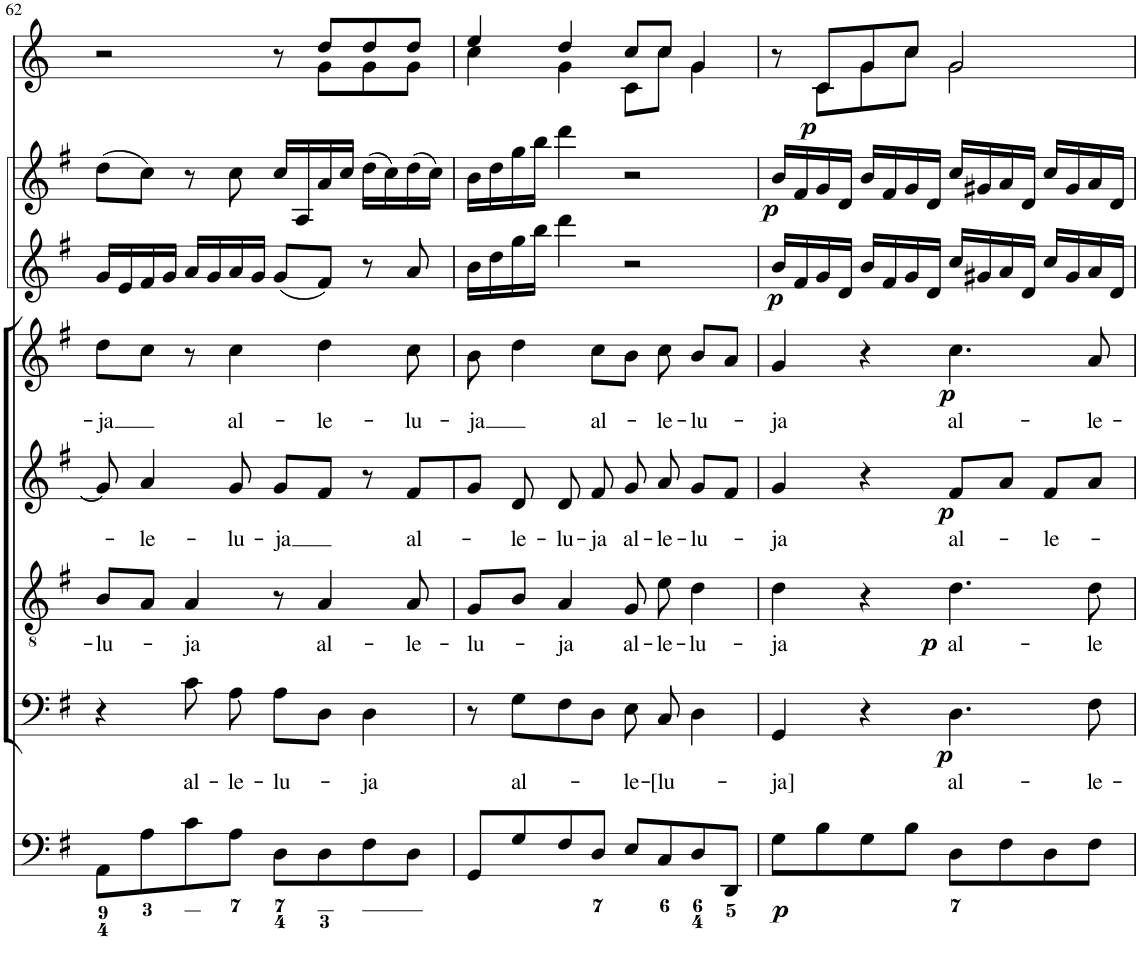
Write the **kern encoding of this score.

**kern	**dynam	**kern	**text	**dynam	**kern	**text	**dynam	**kern	**text	**dynam	**kern	**text	**dynam	**kern	**dynam	**kern	**dynam	**kern	**dynam
*part8	*part8	*part7	*part7	*part7	*part6	*part6	*part6	*part5	*part5	*part5	*part4	*part4	*part4	*part3	*part3	*part2	*part2	*part1	*part1
*staff8	*staff8	*staff7	*staff7	*staff7	*staff6	*staff6	*staff6	*staff5	*staff5	*staff5	*staff4	*staff4	*staff4	*staff3	*staff3	*staff2	*staff2	*staff1	*staff1
*I"Organ	*	*I"Voice	*	*	*I"Tenor	*	*	*I"Alto	*	*	*I"Voice	*	*	*I"Violin	*	*I"Violini	*	*I"Corni in G	*
*	*	*	*	*	*	*	*	*	*	*	*	*	*	*I'Vln	*	*I'Vln	*	*	*
!!LO:PB:g=z
*clefF4	*	*clefF4	*	*	*clefGv2	*	*	*clefG2	*	*	*clefG2	*	*	*clefG2	*	*clefG2	*	*clefG2	*
*	*	*	*	*	*	*	*	*	*	*	*	*	*	*	*	*	*	*Trd3c5	*
*k[f#]	*	*k[f#]	*	*	*k[f#]	*	*	*k[f#]	*	*	*k[f#]	*	*	*k[f#]	*	*k[f#]	*	*k[]	*
*M4/4	*	*M4/4	*	*	*M4/4	*	*	*M4/4	*	*	*M4/4	*	*	*M4/4	*	*M4/4	*	*M4/4	*
*met(c)	*	*met(c)	*	*	*met(c)	*	*	*met(c)	*	*	*met(c)	*	*	*met(c)	*	*met(c)	*	*met(c)	*
=62	=62	=62	=62	=62	=62	=62	=62	=62	=62	=62	=62	=62	=62	=62	=62	=62	=62	=62	=62
!	!	!	!	!	!	!LO:LY:b	!	!	!	!	!	!LO:LY:b	!	!	!	!	!	!	!
*	*	*	*	*	*	*	*	*	*	*	*	*	*	*	*	*	*	*^	*
8AA\L	.	4r	.	.	8B/L	-lu-	.	8g/]	.	.	8dd\L	-ja	.	16g/LL	.	(8dd\L	.	2r	8ryy	.
.	.	.	.	.	.	.	.	.	.	.	.	.	.	16e/	.	.	.	.	.	.
*	*	*	*	*	*	*	*	*	*	*	*	*	*	*	*	*	*	*v	*v	*
!	!	!	!	!	!	!	!	!	!LO:LY:b	!	!	!	!	!	!	!	!	!	!
8A\	.	.	.	.	8A/J	.	.	4a/	-le-	.	8cc\J	.	.	16f#/	.	8cc\J)	.	.	.
.	.	.	.	.	.	.	.	.	.	.	.	.	.	16g/JJ	.	.	.	.	.
!	!	!	!LO:LY:b	!	!	!LO:LY:b	!	!	!	!	!	!	!	!	!	!	!	!	!
8c\	.	8c\	al-	.	4A/	-ja	.	.	.	.	8r	.	.	16a/LL	.	8r	.	.	.
.	.	.	.	.	.	.	.	.	.	.	.	.	.	16g/	.	.	.	.	.
!	!	!	!LO:LY:b	!	!	!	!	!	!LO:LY:b	!	!	!LO:LY:b	!	!	!	!	!	!	!
8A\J	.	8A\	-le-	.	.	.	.	8g/	-lu-	.	4cc\	al-	.	16a/	.	8cc\	.	.	.
.	.	.	.	.	.	.	.	.	.	.	.	.	.	16g/JJ	.	.	.	.	.
!	!	!	!LO:LY:b	!	!	!	!	!	!LO:LY:b	!	!	!	!	!	!	!	!	!	!
8D\L	.	8A\L	-lu-	.	8r	.	.	8g/L	-ja	.	.	.	.	(8g/L	.	16cc/LL	.	8r	.
.	.	.	.	.	.	.	.	.	.	.	.	.	.	.	.	16A/	.	.	.
!	!	!	!	!	!	!LO:LY:b	!	!	!	!	!	!LO:LY:b	!	!	!	!	!	!	!
*	*	*	*	*	*	*	*	*	*	*	*	*	*	*	*	*	*	*^	*
8D\	.	8D\J	.	.	4A/	al-	.	8f#/J	.	.	4dd\	-le-	.	8f#/J)	.	16a/	.	8dd/L	8g\L	.
.	.	.	.	.	.	.	.	.	.	.	.	.	.	.	.	16cc/JJ	.	.	.	.
!	!	!	!LO:LY:b	!	!	!	!	!	!	!	!	!	!	!	!	!	!	!	!	!
8F#\	.	4D\	-ja	.	.	.	.	8r	.	.	.	.	.	8r	.	(16dd\LL	.	8dd/	8g\	.
.	.	.	.	.	.	.	.	.	.	.	.	.	.	.	.	16cc\)	.	.	.	.
!	!	!	!	!	!	!LO:LY:b	!	!	!LO:LY:b	!	!	!LO:LY:b	!	!	!	!	!	!	!	!
8D\J	.	.	.	.	8A/	-le-	.	8f#/L	al-	.	8cc\	-lu-	.	8a/	.	(16dd\	.	8dd/J	8g\J	.
.	.	.	.	.	.	.	.	.	.	.	.	.	.	.	.	16cc\JJ)	.	.	.	.
=63	=63	=63	=63	=63	=63	=63	=63	=63	=63	=63	=63	=63	=63	=63	=63	=63	=63	=63	=63	=63
!	!	!	!	!	!	!LO:LY:b	!	!	!	!	!	!LO:LY:b	!	!	!	!	!	!	!	!
8GG/L	.	8r	.	.	8G/L	-lu-	.	8g/J	.	.	8b\	-ja	.	16b\LL	.	16b\LL	.	4ee/	4cc\	.
.	.	.	.	.	.	.	.	.	.	.	.	.	.	16dd\	.	16dd\	.	.	.	.
!	!	!	!LO:LY:b	!	!	!	!	!	!LO:LY:b	!	!	!	!	!	!	!	!	!	!	!
8G/	.	8G\L	al-	.	8B/J	.	.	8d/	-le-	.	4dd\	.	.	16gg\	.	16gg\	.	.	.	.
.	.	.	.	.	.	.	.	.	.	.	.	.	.	16bb\JJ	.	16bb\JJ	.	.	.	.
!	!	!	!	!	!	!LO:LY:b	!	!	!LO:LY:b	!	!	!	!	!	!	!	!	!	!	!
8F#/	.	8F#\	.	.	4A/	-ja	.	8d/	-lu-	.	.	.	.	4ddd\	.	4ddd\	.	4dd/	4g\	.
!	!	!	!	!	!	!	!	!	!LO:LY:b	!	!	!LO:LY:b	!	!	!	!	!	!	!	!
8D/J	.	8D\J	.	.	.	.	.	8f#/	-ja	.	8cc\L	al-	.	.	.	.	.	.	.	.
!	!	!	!LO:LY:b	!	!	!LO:LY:b	!	!	!LO:LY:b	!	!	!	!	!	!	!	!	!	!	!
8E/L	.	8E\	-le-	.	8G/	al-	.	8g/	al-	.	8b\J	.	.	2r	.	2r	.	8cc/L	8c\L	.
!	!	!	!LO:LY:b	!	!	!LO:LY:b	!	!	!LO:LY:b	!	!	!LO:LY:b	!	!	!	!	!	!	!	!
8C/	.	8C/	-[lu-	.	8e\	-le-	.	8a/	-le-	.	8cc\	-le-	.	.	.	.	.	8cc/J	8cc\J	.
!	!	!	!	!	!	!LO:LY:b	!	!	!LO:LY:b	!	!	!LO:LY:b	!	!	!	!	!	!	!	!
8D/	.	4D\	.	.	4d\	-lu-	.	8g/L	-lu-	.	8b/L	-lu-	.	.	.	.	.	4g/	4g\	.
8DD/J	.	.	.	.	.	.	.	8f#/J	.	.	8a/J	.	.	.	.	.	.	.	.	.
=64	=64	=64	=64	=64	=64	=64	=64	=64	=64	=64	=64	=64	=64	=64	=64	=64	=64	=64	=64	=64
!	!LO:DY:b	!	!LO:LY:b	!	!	!LO:LY:b	!	!	!LO:LY:b	!	!	!LO:LY:b	!	!	!LO:DY:b	!	!LO:DY:b	!	!	!
8G\L	p	4GG/	-ja]	.	4d\	-ja	.	4g/	-ja	.	4g/	-ja	.	16b/LL	p	16b/LL	p	8r	8ryy	.
.	.	.	.	.	.	.	.	.	.	.	.	.	.	16f#/	.	16f#/	.	.	.	.
!	!	!	!	!	!	!	!	!	!	!	!	!	!	!	!	!	!	!	!	!LO:DY:b
8B\	.	.	.	.	.	.	.	.	.	.	.	.	.	16g/	.	16g/	.	8c/L	8c\L	p
.	.	.	.	.	.	.	.	.	.	.	.	.	.	16d/JJ	.	16d/JJ	.	.	.	.
8G\	.	4r	.	.	4r	.	.	4r	.	.	4r	.	.	16b/LL	.	16b/LL	.	8g/	8g\	.
.	.	.	.	.	.	.	.	.	.	.	.	.	.	16f#/	.	16f#/	.	.	.	.
8B\J	.	.	.	.	.	.	.	.	.	.	.	.	.	16g/	.	16g/	.	8cc/J	8cc\J	.
.	.	.	.	.	.	.	.	.	.	.	.	.	.	16d/JJ	.	16d/JJ	.	.	.	.
!	!	!	!LO:LY:b	!LO:DY:b	!	!LO:LY:b	!LO:DY:b	!	!LO:LY:b	!LO:DY:b	!	!LO:LY:b	!LO:DY:b	!	!	!	!	!	!	!
8D\L	.	4.D\	al-	p	4.d\	al-	p	8f#/L	al-	p	4.cc\	al-	p	16cc/LL	.	16cc/LL	.	2g/	2g\	.
.	.	.	.	.	.	.	.	.	.	.	.	.	.	16g#X/	.	16g#X/	.	.	.	.
8F#\	.	.	.	.	.	.	.	8a/J	.	.	.	.	.	16a/	.	16a/	.	.	.	.
.	.	.	.	.	.	.	.	.	.	.	.	.	.	16d/JJ	.	16d/JJ	.	.	.	.
!	!	!	!	!	!	!	!	!	!LO:LY:b	!	!	!	!	!	!	!	!	!	!	!
8D\	.	.	.	.	.	.	.	8f#/L	-le-	.	.	.	.	16cc/LL	.	16cc/LL	.	.	.	.
.	.	.	.	.	.	.	.	.	.	.	.	.	.	16g#/	.	16g#/	.	.	.	.
!	!	!	!LO:LY:b	!	!	!LO:LY:b	!	!	!	!	!	!LO:LY:b	!	!	!	!	!	!	!	!
8F#\J	.	8F#\	-le-	.	8d\	-le	.	8a/J	.	.	8a/	-le-	.	16a/	.	16a/	.	.	.	.
.	.	.	.	.	.	.	.	.	.	.	.	.	.	16d/JJ	.	16d/JJ	.	.	.	.
*	*	*	*	*	*	*	*	*	*	*	*	*	*	*	*	*	*	*v	*v	*
=	=	=	=	=	=	=	=	=	=	=	=	=	=	=	=	=	=	=	=
*-	*-	*-	*-	*-	*-	*-	*-	*-	*-	*-	*-	*-	*-	*-	*-	*-	*-	*-	*-
